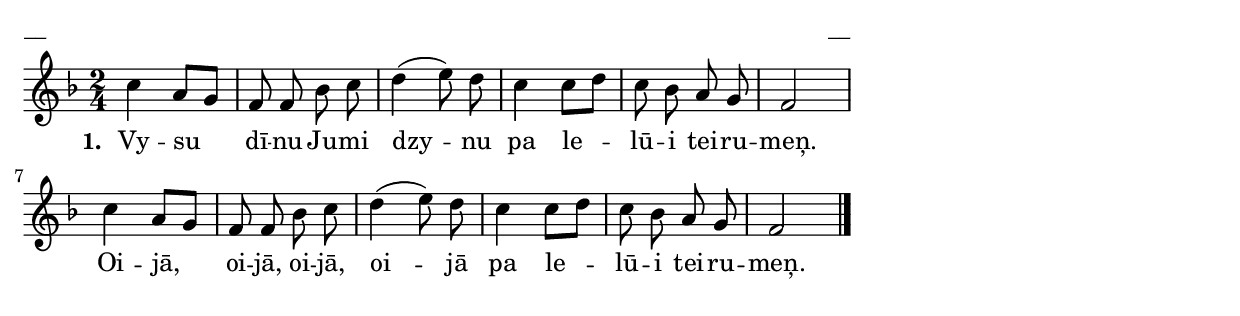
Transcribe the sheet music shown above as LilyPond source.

\version "2.13.18"

\paper {
line-width = 14\cm
left-margin = 0.4\cm
between-system-padding = 0.1\cm
between-system-space = 0.1\cm
}
% SBTZK, p.36
\layout {
indent = #0
ragged-last = ##f
}


voiceA = \relative c' {
\clef "treble"
\key f \major
\time 2/4
c'4 a8 [g] | f8 f bes c | d4 (e8) d | c4 c8 [d] |
c bes a g | f2 | c'4 a8 [g] | f f bes c | 
d4 (e8) d | c4 c8 [d] | c bes a g | f2 \bar"|."
}

lyricA = \lyricmode {
\set stanza = "1. "
Vy -- su dī -- nu Ju -- mi dzy -- nu pa le -- lū -- i tei -- ru -- meņ.
Oi -- jā, oi -- jā, oi -- jā, oi -- jā pa le -- lū -- i tei -- ru -- meņ.
}


fullScore = <<
%\new ChordNames { \chordsA }
\new Staff {
<<
\new Voice = "voiceA" { \oneVoice \autoBeamOff \voiceA }
\lyricsto "voiceA" \new Lyrics \lyricA
%\new Voice = "voiceB" { \voiceTwo \autoBeamOff \voiceB }
>>
}
>>



\score {
\fullScore
\header { piece = "__" opus = "__" }
}
\markup { \with-color #(x11-color 'white) \sans \smaller "__" }
\score {
\unfoldRepeats
\fullScore
\midi {
\context { \Staff \remove "Staff_performer" }
\context { \Voice \consists "Staff_performer" }
}
}


